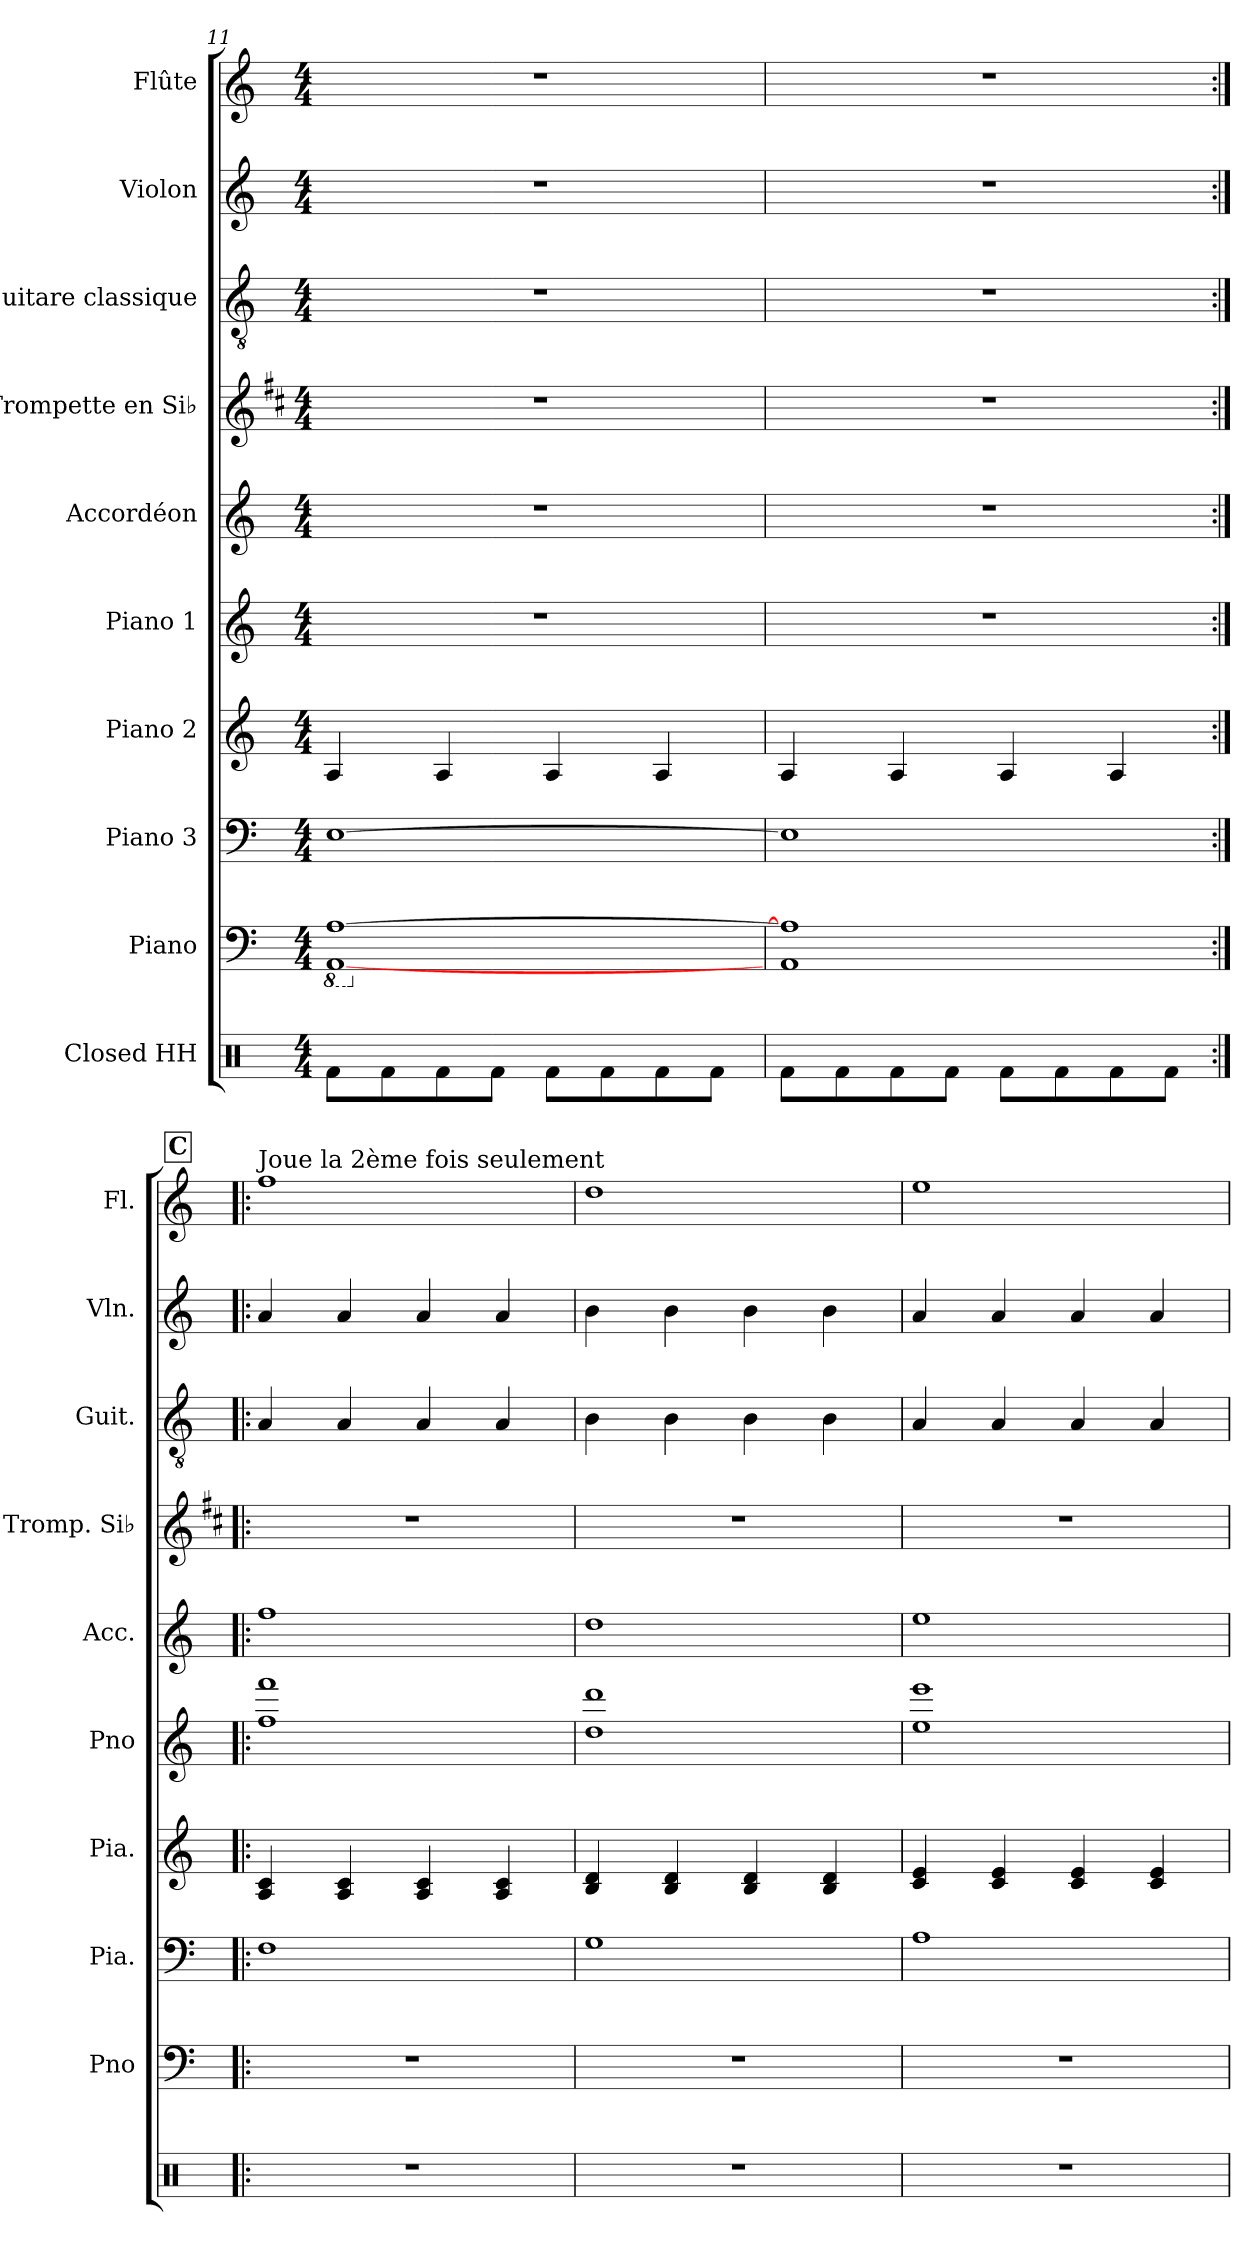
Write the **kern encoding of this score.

**kern	**kern	**kern	**kern	**kern	**kern	**kern	**kern	**kern	**kern
*part10	*part9	*part8	*part7	*part6	*part5	*part4	*part3	*part2	*part1
*staff10	*staff9	*staff8	*staff7	*staff6	*staff5	*staff4	*staff3	*staff2	*staff1
*I"Closed HH	*I"Piano	*I"Piano 3	*I"Piano 2	*I"Piano 1	*I"Accordéon	*I"Trompette en Si♭	*I"Guitare classique	*I"Violon	*I"Flûte
*	*I'Pno	*I'Pia.	*I'Pia.	*I'Pno	*I'Acc.	*I'Tromp. Si♭	*I'Guit.	*I'Vln.	*I'Fl.
*clefX	*clefF4	*clefF4	*clefG2	*clefG2	*clefG2	*clefG2	*clefGv2	*clefG2	*clefG2
*	*	*	*	*	*	*ITrd1c2	*	*	*
*k[]	*k[]	*k[]	*k[]	*k[]	*k[]	*k[]	*k[]	*k[]	*k[]
*M4/4	*M4/4	*M4/4	*M4/4	*M4/4	*M4/4	*M4/4	*M4/4	*M4/4	*M4/4
*	*8ba	*	*	*	*	*	*	*	*
=11	=11	=11	=11	=11	=11	=11	=11	=11	=11
8Rf\L	[1AAA [1AA	[1E	4A/	1r	1r	1r	1r	1r	1r
8Rf\	.	.	.	.	.	.	.	.	.
8Rf\	.	.	4A/	.	.	.	.	.	.
8Rf\J	.	.	.	.	.	.	.	.	.
8Rf\L	.	.	4A/	.	.	.	.	.	.
8Rf\	.	.	.	.	.	.	.	.	.
8Rf\	.	.	4A/	.	.	.	.	.	.
8Rf\J	.	.	.	.	.	.	.	.	.
!!LO:PB:g=z
=12	=12	=12	=12	=12	=12	=12	=12	=12	=12
*	*X8ba	*	*	*	*	*	*	*	*
8Rf\L	1AA] 1A]	1E]	4A/	1r	1r	1r	1r	1r	1r
8Rf\	.	.	.	.	.	.	.	.	.
8Rf\	.	.	4A/	.	.	.	.	.	.
8Rf\J	.	.	.	.	.	.	.	.	.
8Rf\L	.	.	4A/	.	.	.	.	.	.
8Rf\	.	.	.	.	.	.	.	.	.
8Rf\	.	.	4A/	.	.	.	.	.	.
8Rf\J	.	.	.	.	.	.	.	.	.
!!LO:REH:place=s1:a:B:fs=14:t=C
=13:|!|:	=13:|!|:	=13:|!|:	=13:|!|:	=13:|!|:	=13:|!|:	=13:|!|:	=13:|!|:	=13:|!|:	=13:|!|:
!	!	!	!	!	!	!	!	!	!LO:TX:a:t=Joue la 2ème fois seulement
1r	1r	1F	4A/ 4c/	1ff 1fff	1ff	1r	4A/	4a/	1ff
.	.	.	4A/ 4c/	.	.	.	4A/	4a/	.
.	.	.	4A/ 4c/	.	.	.	4A/	4a/	.
.	.	.	4A/ 4c/	.	.	.	4A/	4a/	.
=14	=14	=14	=14	=14	=14	=14	=14	=14	=14
1r	1r	1G	4B/ 4d/	1dd 1ddd	1dd	1r	4B\	4b\	1dd
.	.	.	4B/ 4d/	.	.	.	4B\	4b\	.
.	.	.	4B/ 4d/	.	.	.	4B\	4b\	.
.	.	.	4B/ 4d/	.	.	.	4B\	4b\	.
=15	=15	=15	=15	=15	=15	=15	=15	=15	=15
1r	1r	1A	4c/ 4e/	1ee 1eee	1ee	1r	4A/	4a/	1ee
.	.	.	4c/ 4e/	.	.	.	4A/	4a/	.
.	.	.	4c/ 4e/	.	.	.	4A/	4a/	.
.	.	.	4c/ 4e/	.	.	.	4A/	4a/	.
=	=	=	=	=	=	=	=	=	=
*-	*-	*-	*-	*-	*-	*-	*-	*-	*-
